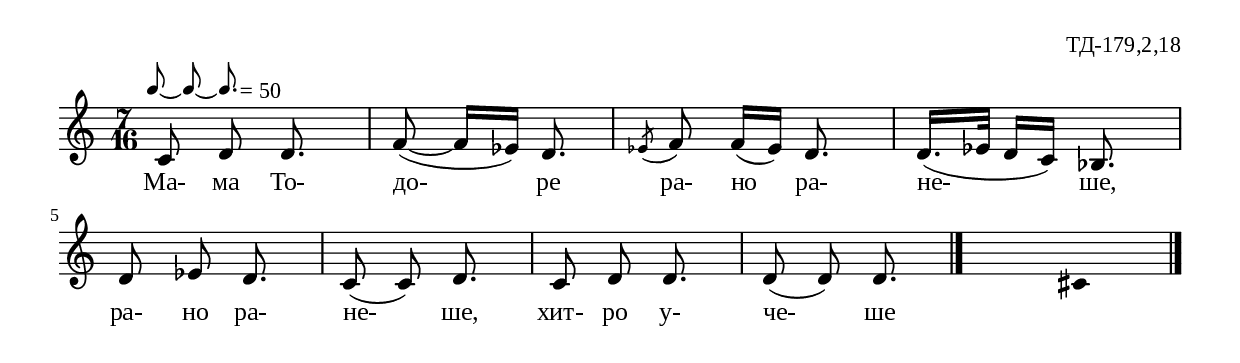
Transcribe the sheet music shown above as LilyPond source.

%{
laz_179_2_18
%}

\include "td-preamble.ly"
\include "Rhythm_marks.ly"

\score {
\relative c' {
%
\override Score.RehearsalMark #'self-alignment-X = #LEFT
\once \override Score.RehearsalMark #'X-offset = #8
  \rhythmMarkA \rhyMarkAAAdot #"50"

%%\tempo 8 = 176
\time 7/16
c8\noBeam d d8. | f8\noBeam~( f16[ ees]) d8. | \acciaccatura ees8 f8 f16[( ees]) d8. |
d16.([ ees32] d16[ c]) bes8. | 
\break
d8\noBeam ees d8. | c8\noBeam( c) d8. | c8\noBeam d d8. | 
d8\noBeam( d) d8.
 \bar "|."
 s8. \fixB cis4
 \bar "|." 
}
\addlyrics { Ма- ма То- до- ре ра- но ра- не- ше, ра- но ра- не- ше, 
хит- ро у- че- ше }
%
\layout {
  indent = #0
  line-width = 190\mm
  ragged-right=##f
}
%
\midi { 
	\context {
		\Score
		tempoWholesPerMinute = #(ly:make-moment 176 8)
		}
	}
}
%
\header{
  opus = "ТД-179,2,18"
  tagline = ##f
}


